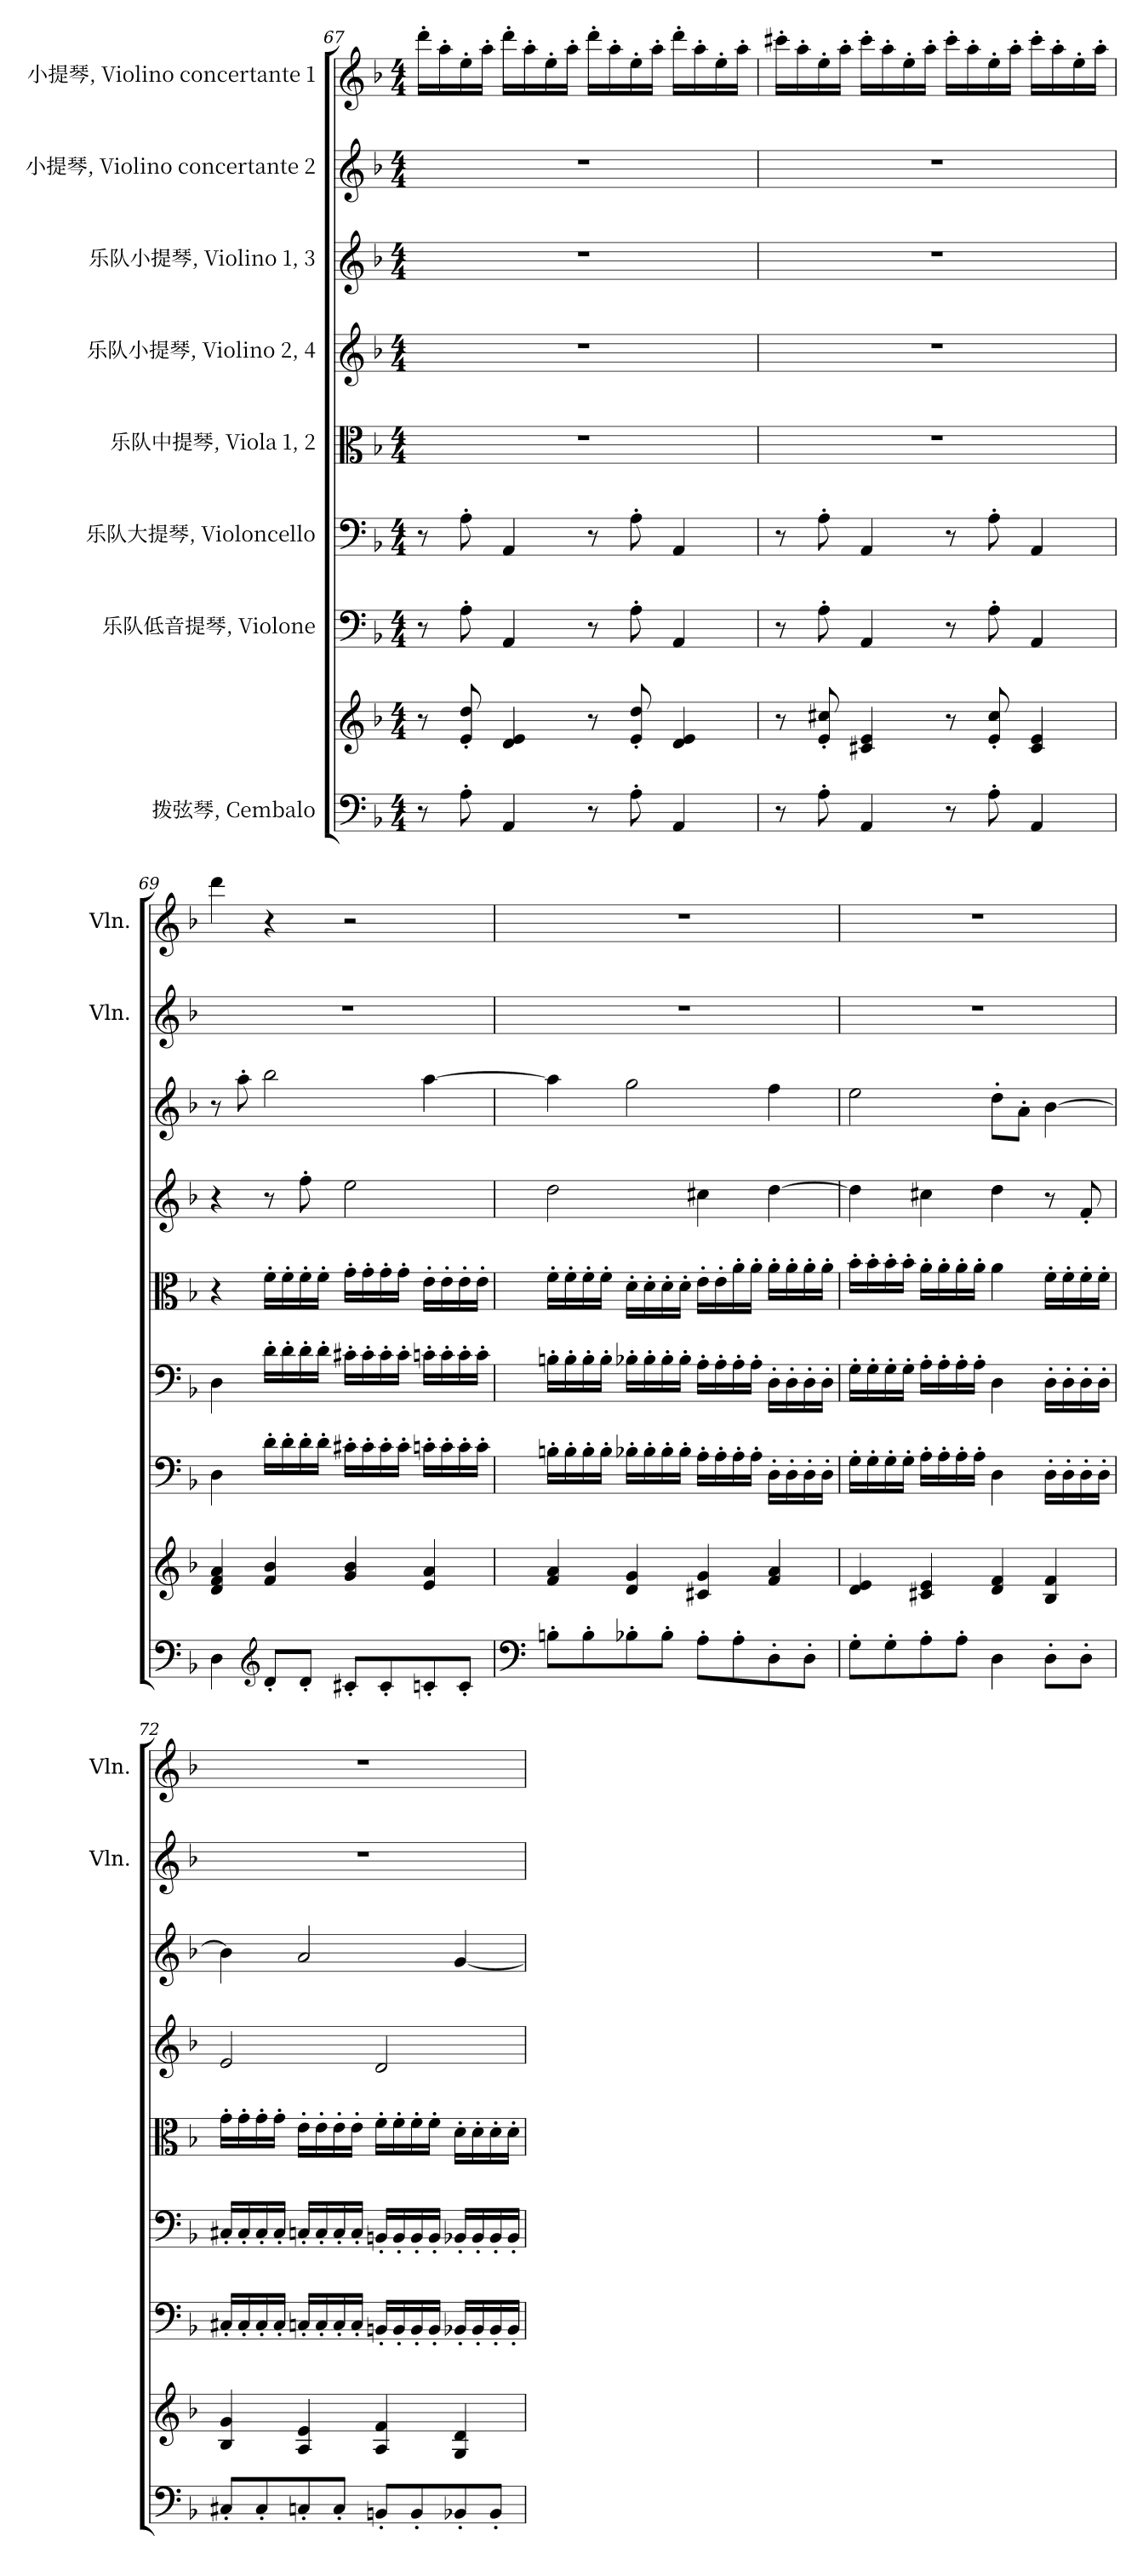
**kern	**kern	**kern	**kern	**kern	**kern	**kern	**kern	**kern
*part8	*part8	*part7	*part6	*part5	*part4	*part3	*part2	*part1
*staff9	*staff8	*staff7	*staff6	*staff5	*staff4	*staff3	*staff2	*staff1
*I"拨弦琴, Cembalo	*	*I"乐队低音提琴, Violone	*I"乐队大提琴, Violoncello	*I"乐队中提琴, Viola 1, 2	*I"乐队小提琴, Violino 2, 4	*I"乐队小提琴, Violino 1, 3	*I"小提琴, Violino concertante 2	*I"小提琴, Violino concertante 1
*	*	*	*	*	*	*	*I'Vln.	*I'Vln.
!!LO:PB:g=z
*clefF4	*clefG2	*clefF4	*clefF4	*clefC3	*clefG2	*clefG2	*clefG2	*clefG2
*	*	*ITrd7c12	*	*	*	*	*	*
*k[b-]	*k[b-]	*k[b-]	*k[b-]	*k[b-]	*k[b-]	*k[b-]	*k[b-]	*k[b-]
*M4/4	*M4/4	*M4/4	*M4/4	*M4/4	*M4/4	*M4/4	*M4/4	*M4/4
=67	=67	=67	=67	=67	=67	=67	=67	=67
8r	8r	8r	8r	1r	1r	1r	1r	16ddd'\LL
.	.	.	.	.	.	.	.	16aa'\
8A'\	8e/' 8dd/'	8AA'\	8A'\	.	.	.	.	16ee'\
.	.	.	.	.	.	.	.	16aa'\JJ
4AA/	4d/ 4e/	4AAA/	4AA/	.	.	.	.	16ddd'\LL
.	.	.	.	.	.	.	.	16aa'\
.	.	.	.	.	.	.	.	16ee'\
.	.	.	.	.	.	.	.	16aa'\JJ
8r	8r	8r	8r	.	.	.	.	16ddd'\LL
.	.	.	.	.	.	.	.	16aa'\
8A'\	8e/' 8dd/'	8AA'\	8A'\	.	.	.	.	16ee'\
.	.	.	.	.	.	.	.	16aa'\JJ
4AA/	4d/ 4e/	4AAA/	4AA/	.	.	.	.	16ddd'\LL
.	.	.	.	.	.	.	.	16aa'\
.	.	.	.	.	.	.	.	16ee'\
.	.	.	.	.	.	.	.	16aa'\JJ
=68	=68	=68	=68	=68	=68	=68	=68	=68
8r	8r	8r	8r	1r	1r	1r	1r	16ccc#X'\LL
.	.	.	.	.	.	.	.	16aa'\
8A'\	8e/' 8cc#X/'	8AA'\	8A'\	.	.	.	.	16ee'\
.	.	.	.	.	.	.	.	16aa'\JJ
4AA/	4c#X/ 4e/	4AAA/	4AA/	.	.	.	.	16ccc#'\LL
.	.	.	.	.	.	.	.	16aa'\
.	.	.	.	.	.	.	.	16ee'\
.	.	.	.	.	.	.	.	16aa'\JJ
8r	8r	8r	8r	.	.	.	.	16ccc#'\LL
.	.	.	.	.	.	.	.	16aa'\
8A'\	8e/' 8cc#/'	8AA'\	8A'\	.	.	.	.	16ee'\
.	.	.	.	.	.	.	.	16aa'\JJ
4AA/	4c#/ 4e/	4AAA/	4AA/	.	.	.	.	16ccc#'\LL
.	.	.	.	.	.	.	.	16aa'\
.	.	.	.	.	.	.	.	16ee'\
.	.	.	.	.	.	.	.	16aa'\JJ
!!LO:PB:g=z
=69	=69	=69	=69	=69	=69	=69	=69	=69
4D\	4d/ 4f/ 4a/	4DD\	4D\	4r	4r	8r	1r	4ddd\
.	.	.	.	.	.	8aa'\	.	.
*clefG2	*	*	*	*	*	*	*	*
8d'/L	4f/ 4b-/	16D'\LL	16d'\LL	16f'\LL	8r	2bb-\	.	4r
.	.	16D'\	16d'\	16f'\	.	.	.	.
8d'/J	.	16D'\	16d'\	16f'\	8ff'\	.	.	.
.	.	16D'\JJ	16d'\JJ	16f'\JJ	.	.	.	.
8c#X'/L	4g/ 4b-/	16C#X'\LL	16c#X'\LL	16g'\LL	2ee\	.	.	2r
.	.	16C#'\	16c#'\	16g'\	.	.	.	.
8c#'/	.	16C#'\	16c#'\	16g'\	.	.	.	.
.	.	16C#'\JJ	16c#'\JJ	16g'\JJ	.	.	.	.
8cn'/	4e/ 4a/	16Cn'\LL	16cn'\LL	16e'\LL	.	[4aa\	.	.
.	.	16C'\	16c'\	16e'\	.	.	.	.
8c'/J	.	16C'\	16c'\	16e'\	.	.	.	.
.	.	16C'\JJ	16c'\JJ	16e'\JJ	.	.	.	.
=70	=70	=70	=70	=70	=70	=70	=70	=70
*clefF4	*	*	*	*	*	*	*	*
8Bn'\L	4f/ 4a/	16BBn'\LL	16Bn'\LL	16f'\LL	2dd\	4aa\]	1r	1r
.	.	16BB'\	16B'\	16f'\	.	.	.	.
8B'\	.	16BB'\	16B'\	16f'\	.	.	.	.
.	.	16BB'\JJ	16B'\JJ	16f'\JJ	.	.	.	.
8B-X'\	4d/ 4g/	16BB-X'\LL	16B-X'\LL	16d'\LL	.	2gg\	.	.
.	.	16BB-'\	16B-'\	16d'\	.	.	.	.
8B-'\J	.	16BB-'\	16B-'\	16d'\	.	.	.	.
.	.	16BB-'\JJ	16B-'\JJ	16d'\JJ	.	.	.	.
8A'\L	4c#X/ 4g/	16AA'\LL	16A'\LL	16e'\LL	4cc#X\	.	.	.
.	.	16AA'\	16A'\	16e'\	.	.	.	.
8A'\	.	16AA'\	16A'\	16a'\	.	.	.	.
.	.	16AA'\JJ	16A'\JJ	16a'\JJ	.	.	.	.
8D'\	4f/ 4a/	16DD'\LL	16D'\LL	16a'\LL	[4dd\	4ff\	.	.
.	.	16DD'\	16D'\	16a'\	.	.	.	.
8D'\J	.	16DD'\	16D'\	16a'\	.	.	.	.
.	.	16DD'\JJ	16D'\JJ	16a'\JJ	.	.	.	.
!!LO:PB:g=z
=71	=71	=71	=71	=71	=71	=71	=71	=71
8G'\L	4d/ 4e/	16GG'\LL	16G'\LL	16b-'\LL	4dd\]	2ee\	1r	1r
.	.	16GG'\	16G'\	16b-'\	.	.	.	.
8G'\	.	16GG'\	16G'\	16b-'\	.	.	.	.
.	.	16GG'\JJ	16G'\JJ	16b-'\JJ	.	.	.	.
8A'\	4c#X/ 4e/	16AA'\LL	16A'\LL	16a'\LL	4cc#X\	.	.	.
.	.	16AA'\	16A'\	16a'\	.	.	.	.
8A'\J	.	16AA'\	16A'\	16a'\	.	.	.	.
.	.	16AA'\JJ	16A'\JJ	16a'\JJ	.	.	.	.
4D\	4d/ 4f/	4DD\	4D\	4a\	4dd\	8dd'\L	.	.
.	.	.	.	.	.	8a'\J	.	.
8D'\L	4B-/ 4f/	16DD'\LL	16D'\LL	16f'\LL	8r	[4b-\	.	.
.	.	16DD'\	16D'\	16f'\	.	.	.	.
8D'\J	.	16DD'\	16D'\	16f'\	8f'/	.	.	.
.	.	16DD'\JJ	16D'\JJ	16f'\JJ	.	.	.	.
=72	=72	=72	=72	=72	=72	=72	=72	=72
8C#X'/L	4B-/ 4g/	16CC#X'/LL	16C#X'/LL	16g'\LL	2e/	4b-\]	1r	1r
.	.	16CC#'/	16C#'/	16g'\	.	.	.	.
8C#'/	.	16CC#'/	16C#'/	16g'\	.	.	.	.
.	.	16CC#'/JJ	16C#'/JJ	16g'\JJ	.	.	.	.
8Cn'/	4A/ 4e/	16CCn'/LL	16Cn'/LL	16e'\LL	.	2a/	.	.
.	.	16CC'/	16C'/	16e'\	.	.	.	.
8C'/J	.	16CC'/	16C'/	16e'\	.	.	.	.
.	.	16CC'/JJ	16C'/JJ	16e'\JJ	.	.	.	.
8BBn'/L	4A/ 4f/	16BBBn'/LL	16BBn'/LL	16f'\LL	2d/	.	.	.
.	.	16BBB'/	16BB'/	16f'\	.	.	.	.
8BB'/	.	16BBB'/	16BB'/	16f'\	.	.	.	.
.	.	16BBB'/JJ	16BB'/JJ	16f'\JJ	.	.	.	.
8BB-X'/	4G/ 4d/	16BBB-X'/LL	16BB-X'/LL	16d'\LL	.	[4g/	.	.
.	.	16BBB-'/	16BB-'/	16d'\	.	.	.	.
8BB-'/J	.	16BBB-'/	16BB-'/	16d'\	.	.	.	.
.	.	16BBB-'/JJ	16BB-'/JJ	16d'\JJ	.	.	.	.
=	=	=	=	=	=	=	=	=
*-	*-	*-	*-	*-	*-	*-	*-	*-
